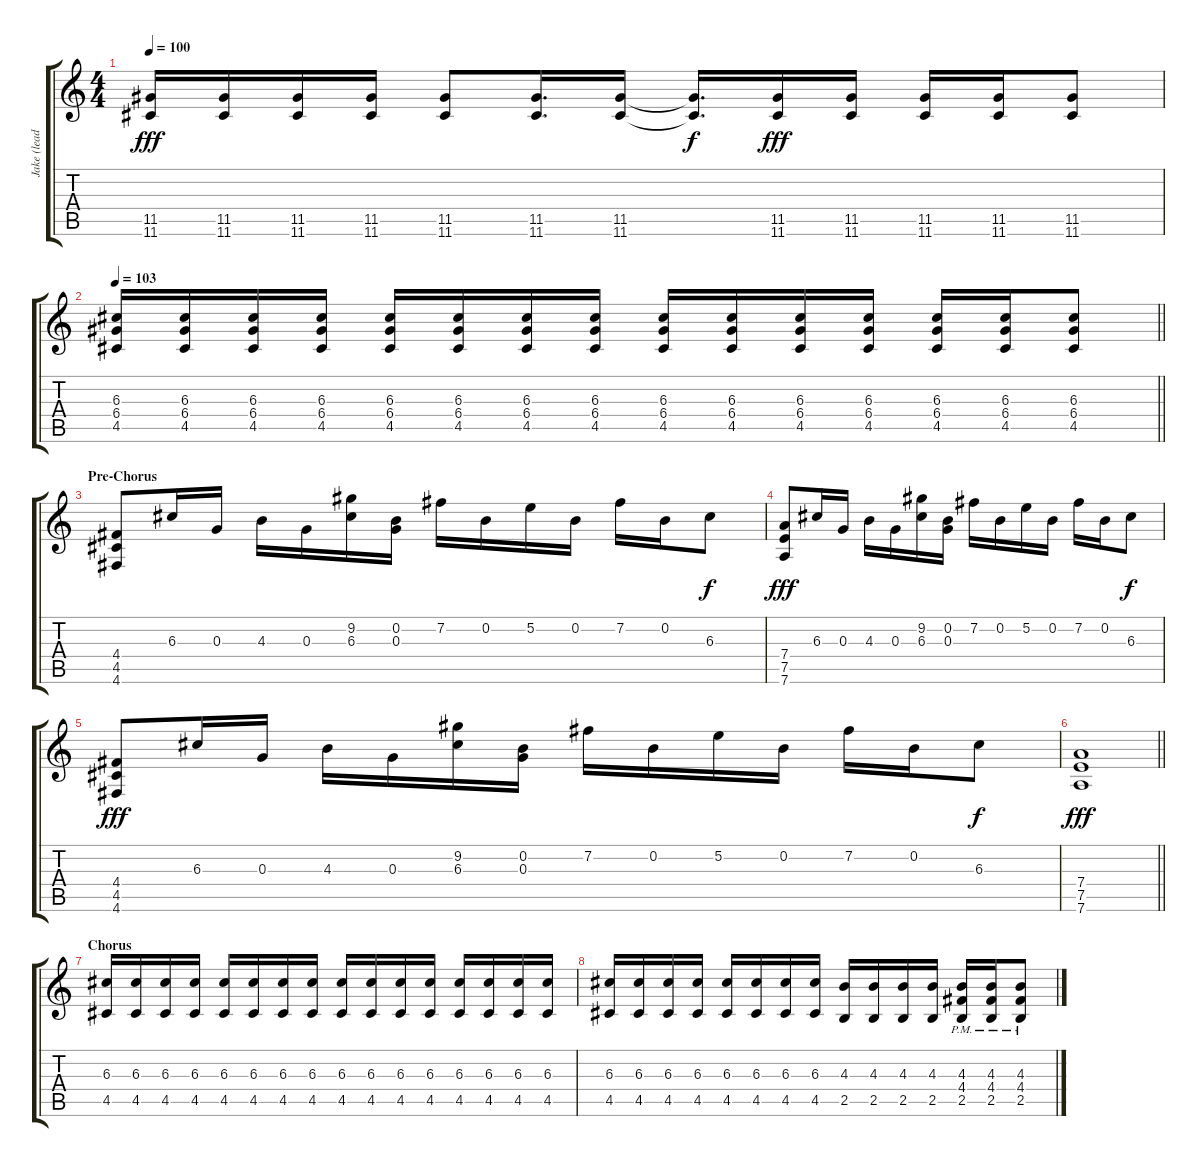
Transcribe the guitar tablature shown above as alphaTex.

\track ("Jake (lead II)" "Jake (lead") {instrument overdrivenguitar}
\staff {score tabs}
\tuning (E4 B3 G3 D3 A2 D2) {hide}
\ts (4 4)
\tempo 100
\clef g2
\ks c
(11.5 11.6).16{dy fff} (11.5 11.6).16 (11.5 11.6).16 (11.5 11.6).16 (11.5 11.6).8 (11.5 11.6).16{d} (11.5 11.6).16 (11.5{t} 11.6{t}).16{d dy f} (11.5 11.6).16{dy fff} (11.5 11.6).16 (11.5 11.6).16 (11.5 11.6).16 (11.5 11.6).8 |
\tempo 103
\barLineRight lightlight
(6.3 6.4 4.5).16 (6.3 6.4 4.5).16 (6.3 6.4 4.5).16 (6.3 6.4 4.5).16 (6.3 6.4 4.5).16 (6.3 6.4 4.5).16 (6.3 6.4 4.5).16 (6.3 6.4 4.5).16 (6.3 6.4 4.5).16 (6.3 6.4 4.5).16 (6.3 6.4 4.5).16 (6.3 6.4 4.5).16 (6.3 6.4 4.5).16 (6.3 6.4 4.5).16 (6.3 6.4 4.5).8 |
\section ("" "Pre-Chorus")
(4.4 4.5 4.6).8 6.3.16 0.3.16 4.3.16 0.3.16 (9.2 6.3).16 (0.2 0.3).16 7.2.16 0.2.16 5.2.16 0.2.16 7.2.16 0.2.16 6.3.8{dy f} |
(7.4 7.5 7.6).8{dy fff} 6.3.16 0.3.16 4.3.16 0.3.16 (9.2 6.3).16 (0.2 0.3).16 7.2.16 0.2.16 5.2.16 0.2.16 7.2.16 0.2.16 6.3.8{dy f} |
(4.4 4.5 4.6).8{dy fff} 6.3.16 0.3.16 4.3.16 0.3.16 (9.2 6.3).16 (0.2 0.3).16 7.2.16 0.2.16 5.2.16 0.2.16 7.2.16 0.2.16 6.3.8{dy f} |
\barLineRight lightlight
(7.4 7.5 7.6).1{dy fff} |
\section ("" "Chorus")
(6.3 4.5).16 (6.3 4.5).16 (6.3 4.5).16 (6.3 4.5).16 (6.3 4.5).16 (6.3 4.5).16 (6.3 4.5).16 (6.3 4.5).16 (6.3 4.5).16 (6.3 4.5).16 (6.3 4.5).16 (6.3 4.5).16 (6.3 4.5).16 (6.3 4.5).16 (6.3 4.5).16 (6.3 4.5).16 |
(6.3 4.5).16 (6.3 4.5).16 (6.3 4.5).16 (6.3 4.5).16 (6.3 4.5).16 (6.3 4.5).16 (6.3 4.5).16 (6.3 4.5).16 (4.3 2.5).16 (4.3 2.5).16 (4.3 2.5).16 (4.3 2.5).16 (4.3{pm} 4.4{pm} 2.5{pm}).16 (4.3{pm} 4.4{pm} 2.5{pm}).16 (4.3{pm} 4.4{pm} 2.5{pm}).8
